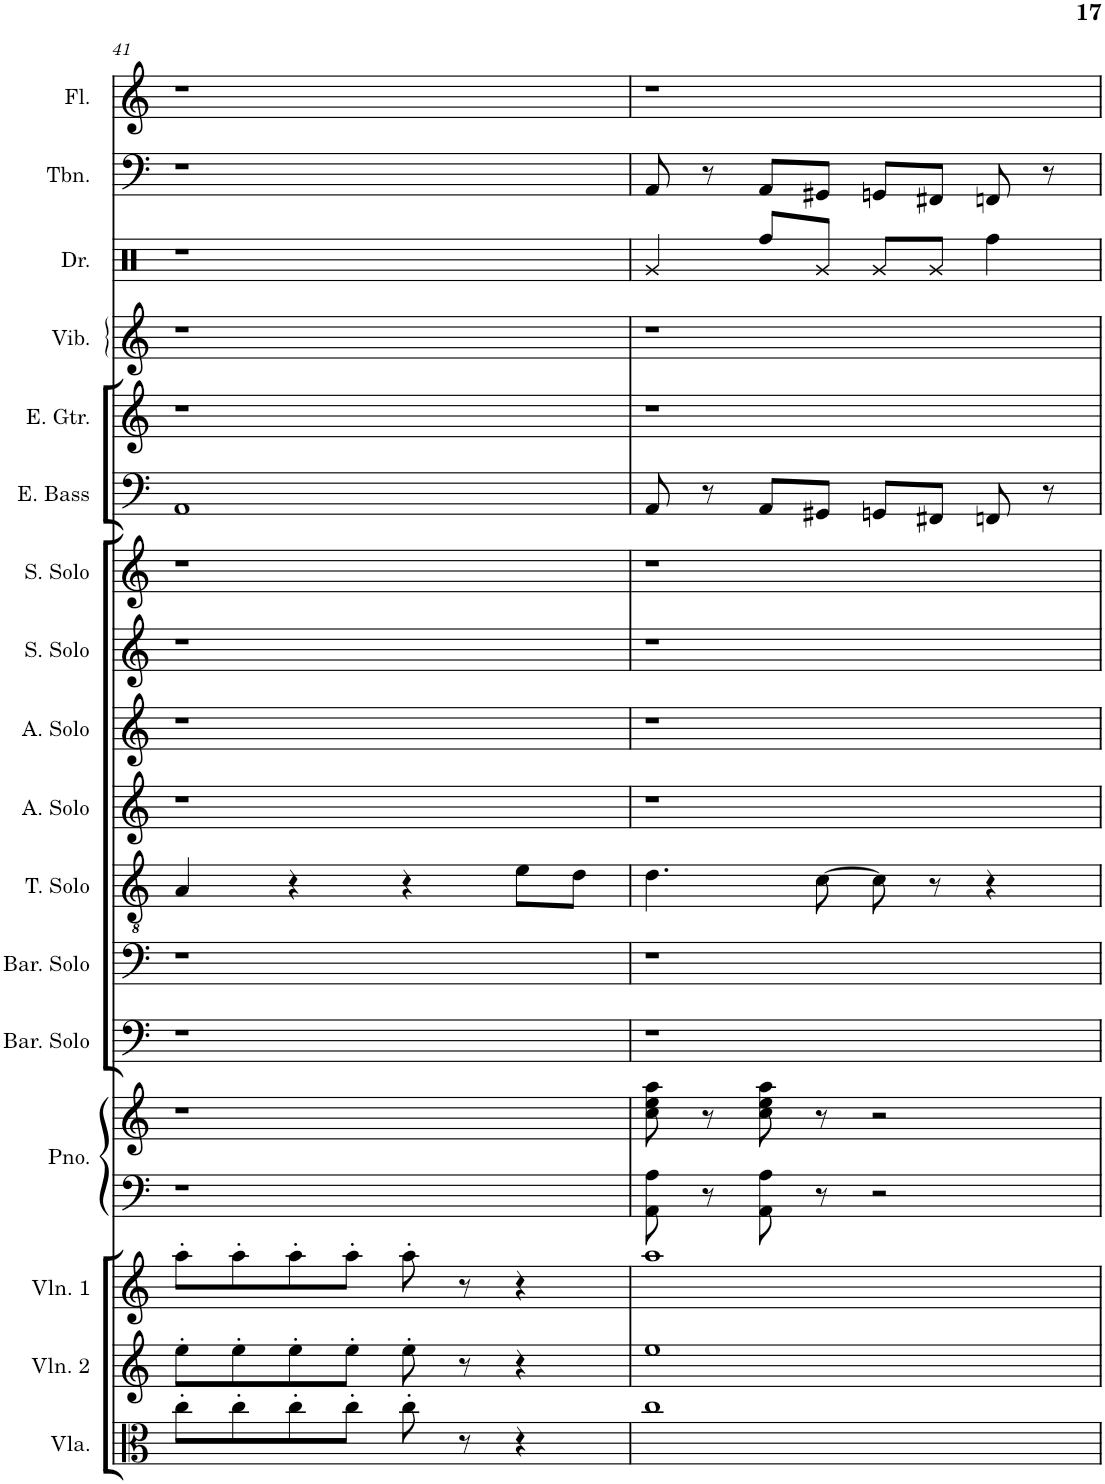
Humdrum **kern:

**kern	**kern	**kern	**kern	**kern	**kern	**kern	**kern	**kern	**kern	**kern	**kern	**kern	**kern	**kern	**kern	**kern	**kern
*part17	*part16	*part15	*part14	*part14	*part13	*part12	*part11	*part10	*part9	*part8	*part7	*part6	*part5	*part4	*part3	*part2	*part1
*staff18	*staff17	*staff16	*staff15	*staff14	*staff13	*staff12	*staff11	*staff10	*staff9	*staff8	*staff7	*staff6	*staff5	*staff4	*staff3	*staff2	*staff1
*I"Viola	*I"Violin 2	*I"Violin 1	*I"Piano	*	*I"Baritone Solo	*I"Baritone Solo	*I"Tenor Solo	*I"Alto Solo	*I"Alto Solo	*I"Soprano Solo	*I"Soprano Solo	*I"Electric Bass	*I"Electric Guitar	*I"Vibraphone	*I"Drum Set	*I"Trombone	*I"Flute
*I'Vla.	*I'Vln. 2	*I'Vln. 1	*I'Pno.	*	*I'Bar. Solo	*I'Bar. Solo	*I'T. Solo	*I'A. Solo	*I'A. Solo	*I'S. Solo	*I'S. Solo	*I'E. Bass	*I'E. Gtr.	*I'Vib.	*I'Dr.	*I'Tbn.	*I'Fl.
!!LO:PB:g=z
*clefC3	*clefG2	*clefG2	*clefF4	*clefG2	*clefF4	*clefF4	*clefGv2	*clefG2	*clefG2	*clefG2	*clefG2	*clefF4	*clefG2	*clefG2	*clefX	*clefF4	*clefG2
*	*	*	*	*	*	*	*Trd7c12	*	*	*	*	*Trd7c12	*Trd7c12	*	*	*	*Trd-7c-12
*k[]	*k[]	*k[]	*k[]	*k[]	*k[]	*k[]	*k[]	*k[]	*k[]	*k[]	*k[]	*k[]	*k[]	*k[]	*k[]	*k[]	*k[]
*M4/4	*M4/4	*M4/4	*M4/4	*M4/4	*M4/4	*M4/4	*M4/4	*M4/4	*M4/4	*M4/4	*M4/4	*M4/4	*M4/4	*M4/4	*M4/4	*M4/4	*M4/4
=41	=41	=41	=41	=41	=41	=41	=41	=41	=41	=41	=41	=41	=41	=41	=41	=41	=41
8cc'\L	8ee'\L	8aa'\L	1r	1r	1r	1r	4A/	1r	1r	1r	1r	1AA	1r	1r	1r	1r	1r
8cc'\	8ee'\	8aa'\	.	.	.	.	.	.	.	.	.	.	.	.	.	.	.
8cc'\	8ee'\	8aa'\	.	.	.	.	4r	.	.	.	.	.	.	.	.	.	.
8cc'\J	8ee'\J	8aa'\J	.	.	.	.	.	.	.	.	.	.	.	.	.	.	.
8cc'\	8ee'\	8aa'\	.	.	.	.	4r	.	.	.	.	.	.	.	.	.	.
8r	8r	8r	.	.	.	.	.	.	.	.	.	.	.	.	.	.	.
4r	4r	4r	.	.	.	.	8e\L	.	.	.	.	.	.	.	.	.	.
.	.	.	.	.	.	.	8d\J	.	.	.	.	.	.	.	.	.	.
=42	=42	=42	=42	=42	=42	=42	=42	=42	=42	=42	=42	=42	=42	=42	=42	=42	=42
1cc	1ee	1aa	8AA\ 8A\	8cc\ 8ee\ 8aa\	1r	1r	4.d\	1r	1r	1r	1r	8AA/	1r	1r	4Rg/	8AA/	1r
.	.	.	8r	8r	.	.	.	.	.	.	.	8r	.	.	.	8r	.
.	.	.	8AA\ 8A\	8cc\ 8ee\ 8aa\	.	.	.	.	.	.	.	8AA/L	.	.	8Rff/L	8AA/L	.
.	.	.	8r	8r	.	.	[8c\	.	.	.	.	8GG#X/J	.	.	8Rg/J	8GG#X/J	.
.	.	.	2r	2r	.	.	8c\]	.	.	.	.	8GGn/L	.	.	8Rg/L	8GGn/L	.
.	.	.	.	.	.	.	8r	.	.	.	.	8FF#X/J	.	.	8Rg/J	8FF#X/J	.
.	.	.	.	.	.	.	4r	.	.	.	.	8FFn/	.	.	4Rff\	8FFn/	.
.	.	.	.	.	.	.	.	.	.	.	.	8r	.	.	.	8r	.
=	=	=	=	=	=	=	=	=	=	=	=	=	=	=	=	=	=
*-	*-	*-	*-	*-	*-	*-	*-	*-	*-	*-	*-	*-	*-	*-	*-	*-	*-
